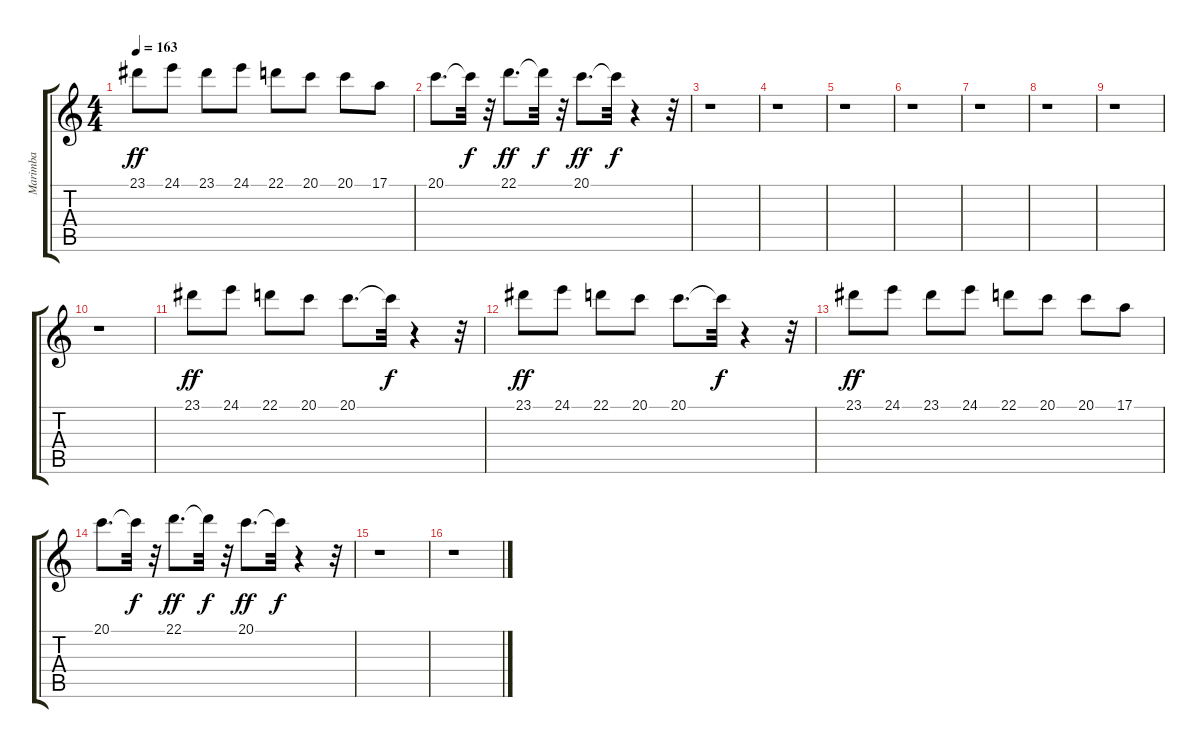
\track ("Marimba" "Marimba") {instrument acousticgrandpiano}
\staff {score tabs}
\tuning (E4 B3 G3 D3 A2 E2) {hide}
\ts (4 4)
\tempo 163
\clef g2
\ks c
23.1.8{dy ff} 24.1.8 23.1.8 24.1.8 22.1.8 20.1.8 20.1.8 17.1.8 |
20.1.8{d} 20.1{t}.32{dy f} r.32 22.1.8{d dy ff} 22.1{t}.32{dy f} r.32 20.1.8{d dy ff} 20.1{t}.32{dy f} r.4 r.32 |
r.1 |
r.1 |
r.1 |
r.1 |
r.1 |
r.1 |
r.1 |
r.1 |
23.1.8{dy ff} 24.1.8 22.1.8 20.1.8 20.1.8{d} 20.1{t}.32{dy f} r.4 r.32 |
23.1.8{dy ff} 24.1.8 22.1.8 20.1.8 20.1.8{d} 20.1{t}.32{dy f} r.4 r.32 |
23.1.8{dy ff} 24.1.8 23.1.8 24.1.8 22.1.8 20.1.8 20.1.8 17.1.8 |
20.1.8{d} 20.1{t}.32{dy f} r.32 22.1.8{d dy ff} 22.1{t}.32{dy f} r.32 20.1.8{d dy ff} 20.1{t}.32{dy f} r.4 r.32 |
r.1 |
r.1
